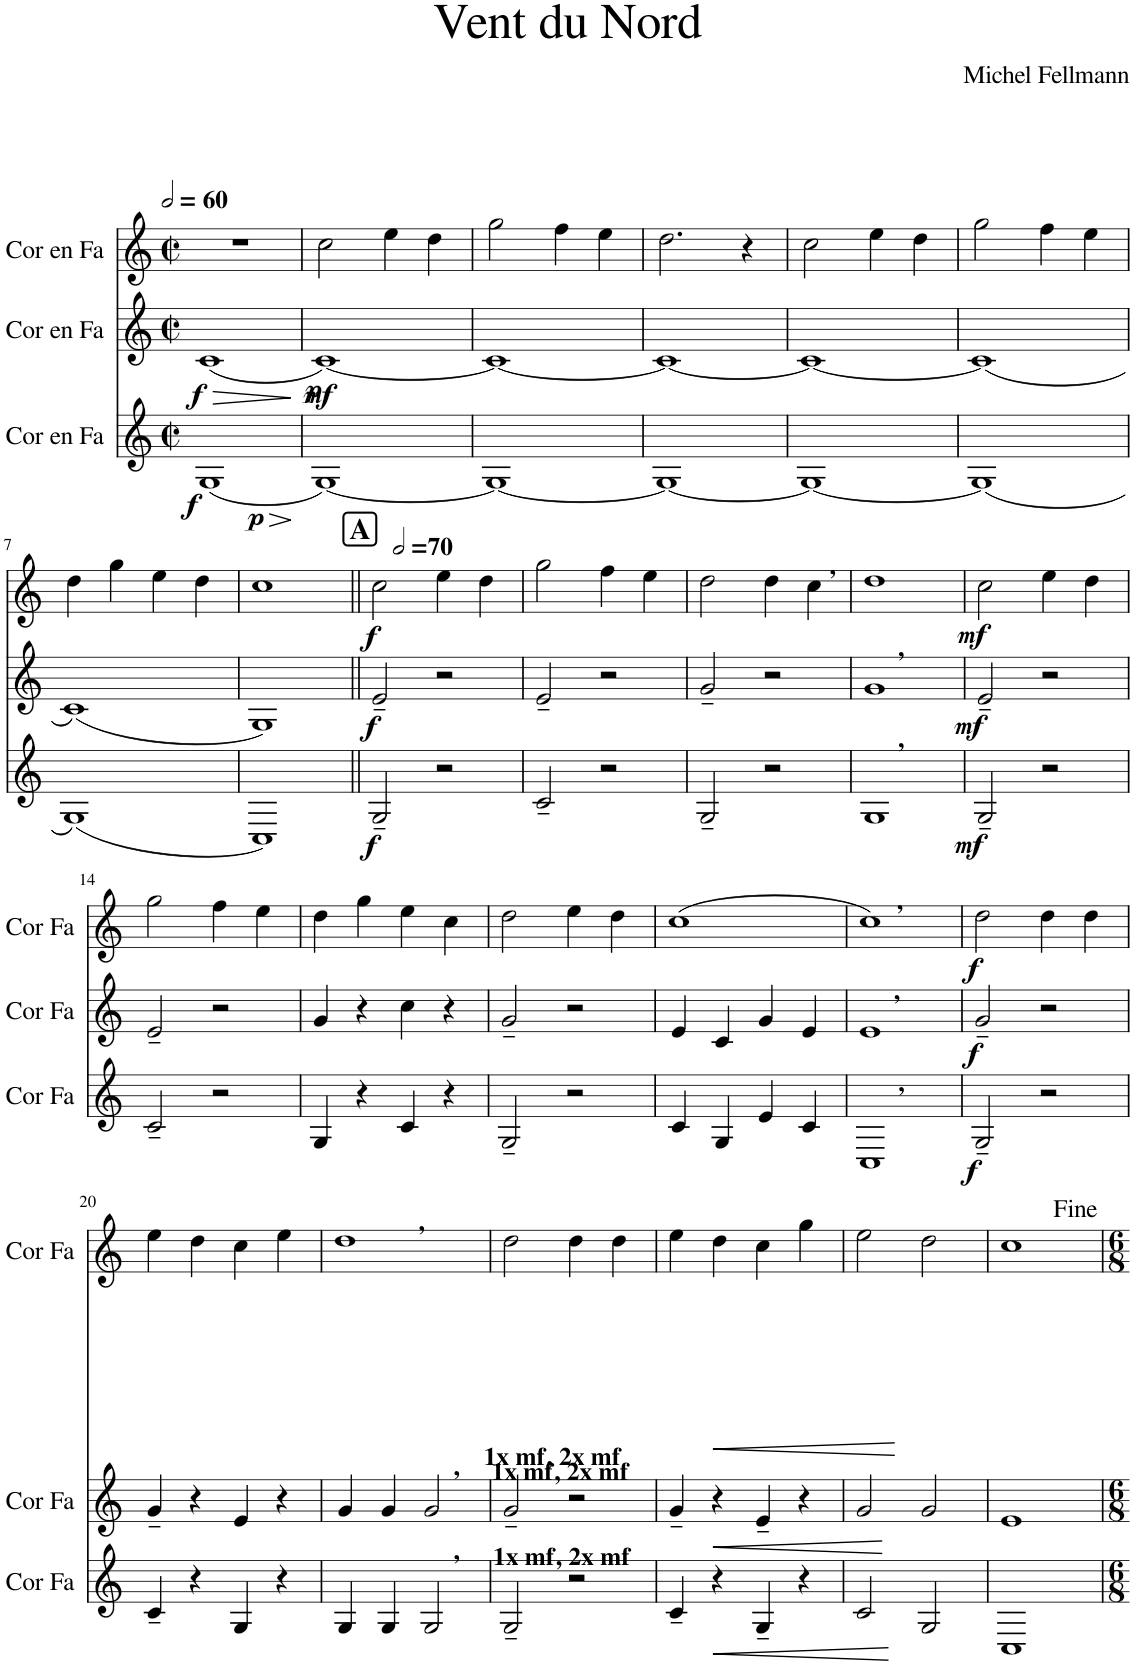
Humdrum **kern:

**kern	**dynam	**kern	**dynam	**kern	**dynam
*part3	*part3	*part2	*part2	*part1	*part1
*staff3	*staff3	*staff2	*staff2	*staff1	*staff1
*I"Cor en Fa	*	*I"Cor en Fa	*	*I"Cor en Fa	*
*clefG2	*	*clefG2	*	*clefG2	*
*Trd4c7	*	*Trd4c7	*	*Trd4c7	*
*k[]	*	*k[]	*	*k[]	*
*M2/2	*	*M2/2	*	*M2/2	*
*met(c|)	*	*met(c|)	*	*met(c|)	*
*MM120	*	*MM120	*	*MM120	*
=1	=1	=1	=1	=1	=1
!	!LO:HP:b	!	!LO:HP:b	!	!
!	!LO:DY:n=1:b	!	!	!	!
!	!LO:DY:n=2:b	!	!LO:DY:n=1:b	!	!
(1G	> f p	(1c	> f	1r	.
.	]	.	]	.	.
=2	=2	=2	=2	=2	=2
!	!	!	!LO:DY:b	!	!
!	!	!	!LO:DY:n=1:b	!	!
[1G)	.	[1c)	mf p	2cc\	.
.	.	.	.	4ee\	.
.	.	.	.	4dd\	.
=3	=3	=3	=3	=3	=3
1G_	.	1c_	.	2gg\	.
.	.	.	.	4ff\	.
.	.	.	.	4ee\	.
=4	=4	=4	=4	=4	=4
1G_	.	1c_	.	2.dd\	.
.	.	.	.	4r	.
=5	=5	=5	=5	=5	=5
1G_	.	1c_	.	2cc\	.
.	.	.	.	4ee\	.
.	.	.	.	4dd\	.
=6	=6	=6	=6	=6	=6
(1G]	.	(1c]	.	2gg\	.
.	.	.	.	4ff\	.
.	.	.	.	4ee\	.
!!LO:LB:g=z
=7	=7	=7	=7	=7	=7
(1G)	.	(1c)	.	4dd\	.
.	.	.	.	4gg\	.
.	.	.	.	4ee\	.
.	.	.	.	4dd\	.
=8	=8	=8	=8	=8	=8
1C)	.	1G)	.	1cc	.
=9||	=9||	=9||	=9||	=9||	=9||
!!LO:REH:place=s1:a:B:cj:fs=14:t=A
*	*	*	*	*MM140	*
!	!LO:DY:b	!	!LO:DY:b	!	!LO:DY:b
2G~/	f	2e~/	f	2cc\	f
2r	.	2r	.	4ee\	.
.	.	.	.	4dd\	.
=10	=10	=10	=10	=10	=10
2c~/	.	2e~/	.	2gg\	.
2r	.	2r	.	4ff\	.
.	.	.	.	4ee\	.
=11	=11	=11	=11	=11	=11
!	!	!	!	!LO:TX:a:B:t=,	!
2G~/	.	2g~/	.	2dd\	.
2r	.	2r	.	4dd\	.
.	.	.	.	4cc\	.
=12	=12	=12	=12	=12	=12
!	!	!LO:TX:a:B:t=,	!	!	!
!LO:TX:a:B:t=,	!	!	!	!	!
1G	.	1g	.	1dd	.
=13	=13	=13	=13	=13	=13
!	!LO:DY:b	!	!LO:DY:b	!	!LO:DY:b
2G~/	mf	2e~/	mf	2cc\	mf
2r	.	2r	.	4ee\	.
.	.	.	.	4dd\	.
!!LO:LB:g=z
=14	=14	=14	=14	=14	=14
2c~/	.	2e~/	.	2gg\	.
2r	.	2r	.	4ff\	.
.	.	.	.	4ee\	.
=15	=15	=15	=15	=15	=15
4G/	.	4g/	.	4dd\	.
4r	.	4r	.	4gg\	.
4c/	.	4cc\	.	4ee\	.
4r	.	4r	.	4cc\	.
=16	=16	=16	=16	=16	=16
2G~/	.	2g~/	.	2dd\	.
2r	.	2r	.	4ee\	.
.	.	.	.	4dd\	.
=17	=17	=17	=17	=17	=17
4c/	.	4e/	.	(1cc	.
4G/	.	4c/	.	.	.
4e/	.	4g/	.	.	.
4c/	.	4e/	.	.	.
=18	=18	=18	=18	=18	=18
!	!	!	!	!LO:TX:a:B:t=,	!
!	!	!LO:TX:a:B:t=,	!	!	!
!LO:TX:a:B:t=,	!	!	!	!	!
1C	.	1e	.	1cc)	.
=19	=19	=19	=19	=19	=19
!	!LO:DY:b	!	!LO:DY:b	!	!LO:DY:b
2G~/	f	2g~/	f	2dd\	f
2r	.	2r	.	4dd\	.
.	.	.	.	4dd\	.
!!LO:LB:g=z
=20	=20	=20	=20	=20	=20
4c~/	.	4g~/	.	4ee\	.
4r	.	4r	.	4dd\	.
4G/	.	4e/	.	4cc\	.
4r	.	4r	.	4ee\	.
=21	=21	=21	=21	=21	=21
!	!	!	!	!LO:TX:a:B:t=,	!
4G/	.	4g/	.	1dd	.
4G/	.	4g/	.	.	.
!	!	!LO:TX:a:B:t=,	!	!	!
!LO:TX:a:B:t=,	!	!	!	!	!
2G/	.	2g/	.	.	.
=22	=22	=22	=22	=22	=22
!	!	!	!	!LO:TX:b:B:t=1x mf, 2x mf	!
!	!	!LO:TX:a:B:t=1x mf, 2x mf	!	!	!
!LO:TX:a:B:t=1x mf, 2x mf	!	!	!	!	!
2G~/	.	2g~/	.	2dd\	.
2r	.	2r	.	4dd\	.
.	.	.	.	4dd\	.
=23	=23	=23	=23	=23	=23
4c~/	.	4g~/	.	4ee\	.
!	!LO:HP:b	!	!LO:HP:b	!	!LO:HP:b
4r	<	4r	<	4dd\	<
4G~/	.	4e~/	.	4cc\	.
4r	.	4r	.	4gg\	.
.	[	.	[	.	[
=24	=24	=24	=24	=24	=24
2c/	.	2g/	.	2ee\	.
2G/	.	2g/	.	2dd\	.
=25	=25	=25	=25	=25	=25
1C	.	1e	.	1cc	.
=	=	=	=	=	=
*-	*-	*-	*-	*-	*-
